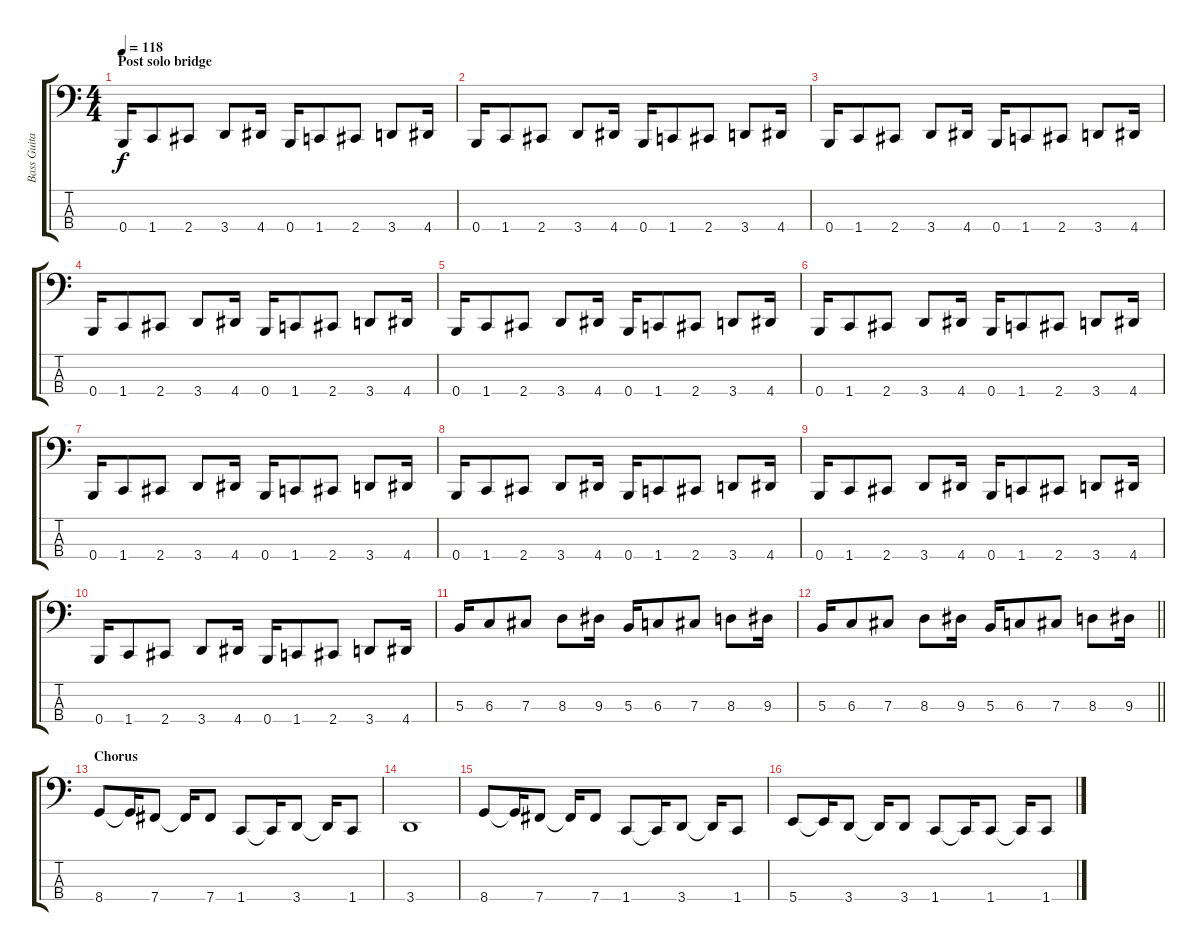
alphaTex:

\track ("Bass Guitar" "Bass Guita") {instrument electricbassfinger}
\staff {score tabs}
\tuning (E2 B1 Gb1 B0) {hide}
\ts (4 4)
\section ("" "Post solo bridge")
\tempo 118
\clef f4
\ks c
0.4.16{dy f} 1.4.8 2.4.8 3.4.8 4.4.16 0.4.16 1.4.8 2.4.8 3.4.8 4.4.16 |
0.4.16 1.4.8 2.4.8 3.4.8 4.4.16 0.4.16 1.4.8 2.4.8 3.4.8 4.4.16 |
0.4.16 1.4.8 2.4.8 3.4.8 4.4.16 0.4.16 1.4.8 2.4.8 3.4.8 4.4.16 |
0.4.16 1.4.8 2.4.8 3.4.8 4.4.16 0.4.16 1.4.8 2.4.8 3.4.8 4.4.16 |
0.4.16 1.4.8 2.4.8 3.4.8 4.4.16 0.4.16 1.4.8 2.4.8 3.4.8 4.4.16 |
0.4.16 1.4.8 2.4.8 3.4.8 4.4.16 0.4.16 1.4.8 2.4.8 3.4.8 4.4.16 |
0.4.16 1.4.8 2.4.8 3.4.8 4.4.16 0.4.16 1.4.8 2.4.8 3.4.8 4.4.16 |
0.4.16 1.4.8 2.4.8 3.4.8 4.4.16 0.4.16 1.4.8 2.4.8 3.4.8 4.4.16 |
0.4.16 1.4.8 2.4.8 3.4.8 4.4.16 0.4.16 1.4.8 2.4.8 3.4.8 4.4.16 |
0.4.16 1.4.8 2.4.8 3.4.8 4.4.16 0.4.16 1.4.8 2.4.8 3.4.8 4.4.16 |
5.3.16 6.3.8 7.3.8 8.3.8 9.3.16 5.3.16 6.3.8 7.3.8 8.3.8 9.3.16 |
\barLineRight lightlight
5.3.16 6.3.8 7.3.8 8.3.8 9.3.16 5.3.16 6.3.8 7.3.8 8.3.8 9.3.16 |
\section ("" "Chorus")
8.4.8 8.4{t}.16 7.4.8 7.4{t}.16 7.4.8 1.4.8 1.4{t}.16 3.4.8 3.4{t}.16 1.4.8 |
3.4.1 |
8.4.8 8.4{t}.16 7.4.8 7.4{t}.16 7.4.8 1.4.8 1.4{t}.16 3.4.8 3.4{t}.16 1.4.8 |
5.4.8 5.4{t}.16 3.4.8 3.4{t}.16 3.4.8 1.4.8 1.4{t}.16 1.4.8 1.4{t}.16 1.4.8
